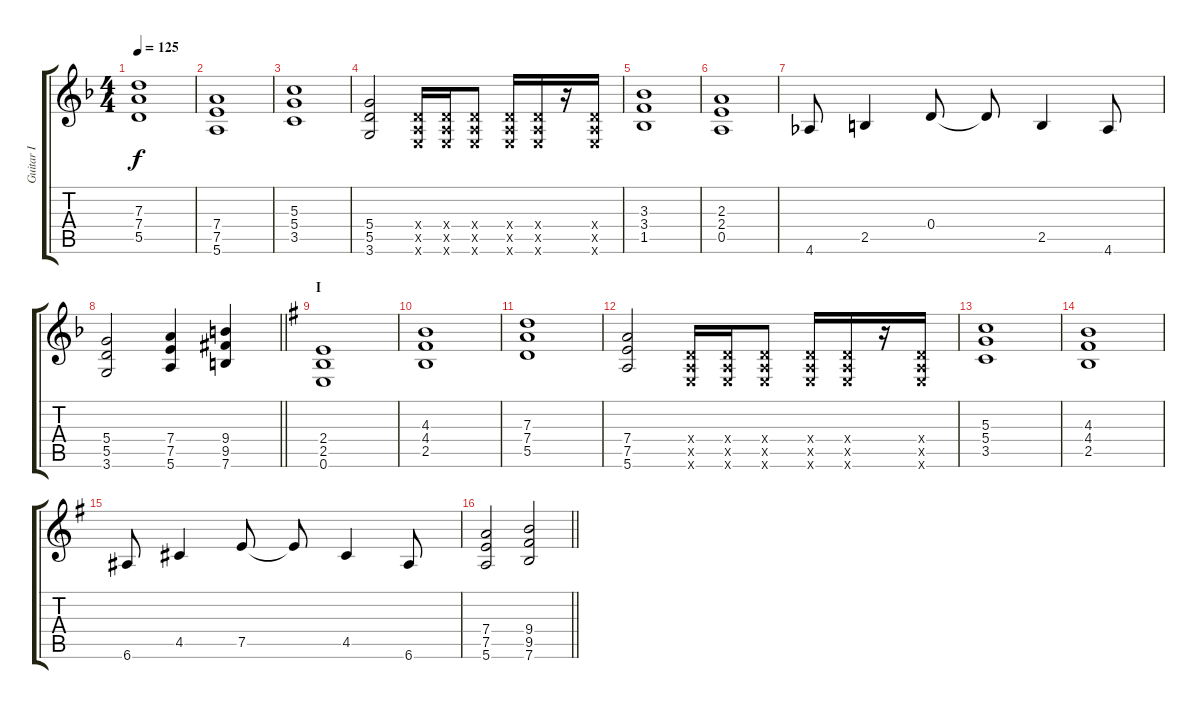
\track ("Guitar I" "Guitar I") {instrument overdrivenguitar}
\staff {score tabs}
\tuning (E4 B3 G3 D3 A2 E2) {hide}
\ts (4 4)
\tempo 125
\clef g2
\ks f
(7.3 7.4 5.5).1{dy f} |
(7.4 7.5 5.6).1 |
(5.3 5.4 3.5).1 |
(5.4 5.5 3.6).2 (0.4{x} 0.5{x} 0.6{x}).16 (0.4{x} 0.5{x} 0.6{x}).16 (0.4{x} 0.5{x} 0.6{x}).8 (0.4{x} 0.5{x} 0.6{x}).16 (0.4{x} 0.5{x} 0.6{x}).16 r.16 (0.4{x} 0.5{x} 0.6{x}).16 |
(3.3 3.4 1.5).1 |
(2.3 2.4 0.5).1 |
4.6.8 2.5.4 0.4.8 0.4{t}.8 2.5.4 4.6.8 |
\barLineRight lightlight
(5.4 5.5 3.6).2 (7.4 7.5 5.6).4 (9.4 9.5{acc #} 7.6).4 |
\section ("" "I")
\ks g
(2.4 2.5 0.6).1 |
(4.3 4.4 2.5).1 |
(7.3 7.4 5.5).1 |
(7.4 7.5 5.6).2 (0.4{x} 0.5{x} 0.6{x}).16 (0.4{x} 0.5{x} 0.6{x}).16 (0.4{x} 0.5{x} 0.6{x}).8 (0.4{x} 0.5{x} 0.6{x}).16 (0.4{x} 0.5{x} 0.6{x}).16 r.16 (0.4{x} 0.5{x} 0.6{x}).16 |
(5.3 5.4 3.5).1 |
(4.3 4.4 2.5).1 |
6.6.8 4.5.4 7.5.8 7.5{t}.8 4.5.4 6.6.8 |
\barLineRight lightlight
(7.4 7.5 5.6).2 (9.4 9.5 7.6).2
